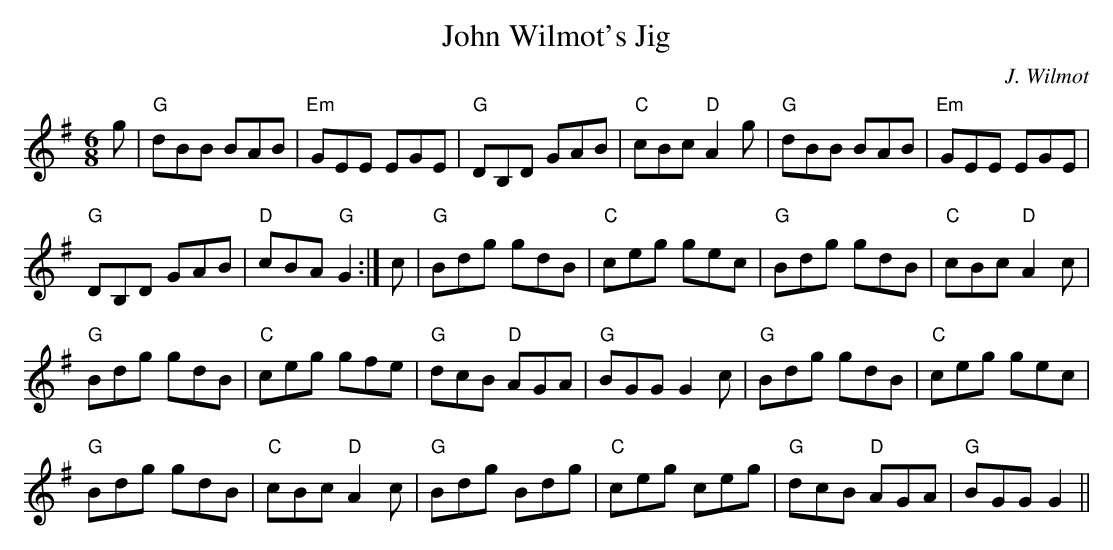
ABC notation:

X:1
T:John Wilmot's Jig
M:6/8
L:1/8
C:J. Wilmot
K:G
g|"G"dBB BAB|"Em"GEE EGE|"G"DB,D GAB|"C"cBc "D"A2g|
"G"dBB BAB|"Em"GEE EGE|!"G"DB,D GAB|"D"cBA"G"G2:|
c|"G"Bdg gdB|"C"ceg gec|"G"Bdg gdB|"C"cBc "D"A2c|!
"G"Bdg gdB|"C"ceg gfe|"G"dcB "D"AGA|"G"BGG G2c|
"G"Bdg gdB|"C"ceg gec|!"G"Bdg gdB|"C"cBc "D"A2c|
"G"Bdg Bdg|"C"ceg ceg|"G"dcB "D"AGA|"G"BGG G2||
